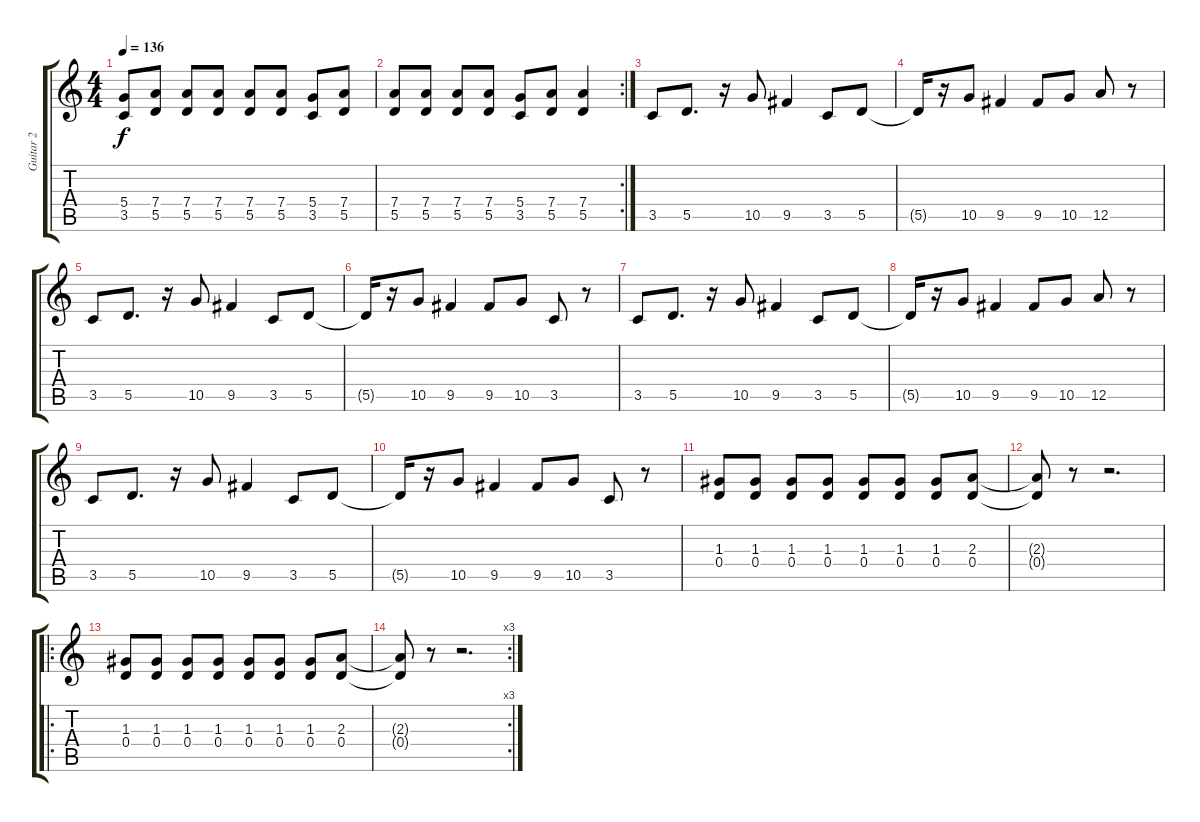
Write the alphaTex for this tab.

\track ("Guitar 2" "Guitar 2") {instrument distortionguitar}
\staff {score tabs}
\tuning (E4 B3 G3 D3 A2 E2) {hide}
\ts (4 4)
\tempo 136
\clef g2
\ks c
(5.4 3.5).8{dy f} (7.4 5.5).8 (7.4 5.5).8 (7.4 5.5).8 (7.4 5.5).8 (7.4 5.5).8 (5.4 3.5).8 (7.4 5.5).8 |
\rc 2
(7.4 5.5).8 (7.4 5.5).8 (7.4 5.5).8 (7.4 5.5).8 (5.4 3.5).8 (7.4 5.5).8 (7.4 5.5).4 |
3.5.8 5.5.8{d} r.16 10.5.8 9.5.4 3.5.8 5.5.8 |
5.5{t}.16 r.16 10.5.8 9.5.4 9.5.8 10.5.8 12.5.8 r.8 |
3.5.8 5.5.8{d} r.16 10.5.8 9.5.4 3.5.8 5.5.8 |
5.5{t}.16 r.16 10.5.8 9.5.4 9.5.8 10.5.8 3.5.8 r.8 |
3.5.8 5.5.8{d} r.16 10.5.8 9.5.4 3.5.8 5.5.8 |
5.5{t}.16 r.16 10.5.8 9.5.4 9.5.8 10.5.8 12.5.8 r.8 |
3.5.8 5.5.8{d} r.16 10.5.8 9.5.4 3.5.8 5.5.8 |
5.5{t}.16 r.16 10.5.8 9.5.4 9.5.8 10.5.8 3.5.8 r.8 |
(1.3 0.4).8 (1.3 0.4).8 (1.3 0.4).8 (1.3 0.4).8 (1.3 0.4).8 (1.3 0.4).8 (1.3 0.4).8 (2.3 0.4).8 |
(2.3{t} 0.4{t}).8 r.8 r.2{d} |
\ro
(1.3 0.4).8 (1.3 0.4).8 (1.3 0.4).8 (1.3 0.4).8 (1.3 0.4).8 (1.3 0.4).8 (1.3 0.4).8 (2.3 0.4).8 |
\rc 3
(2.3{t} 0.4{t}).8 r.8 r.2{d}
